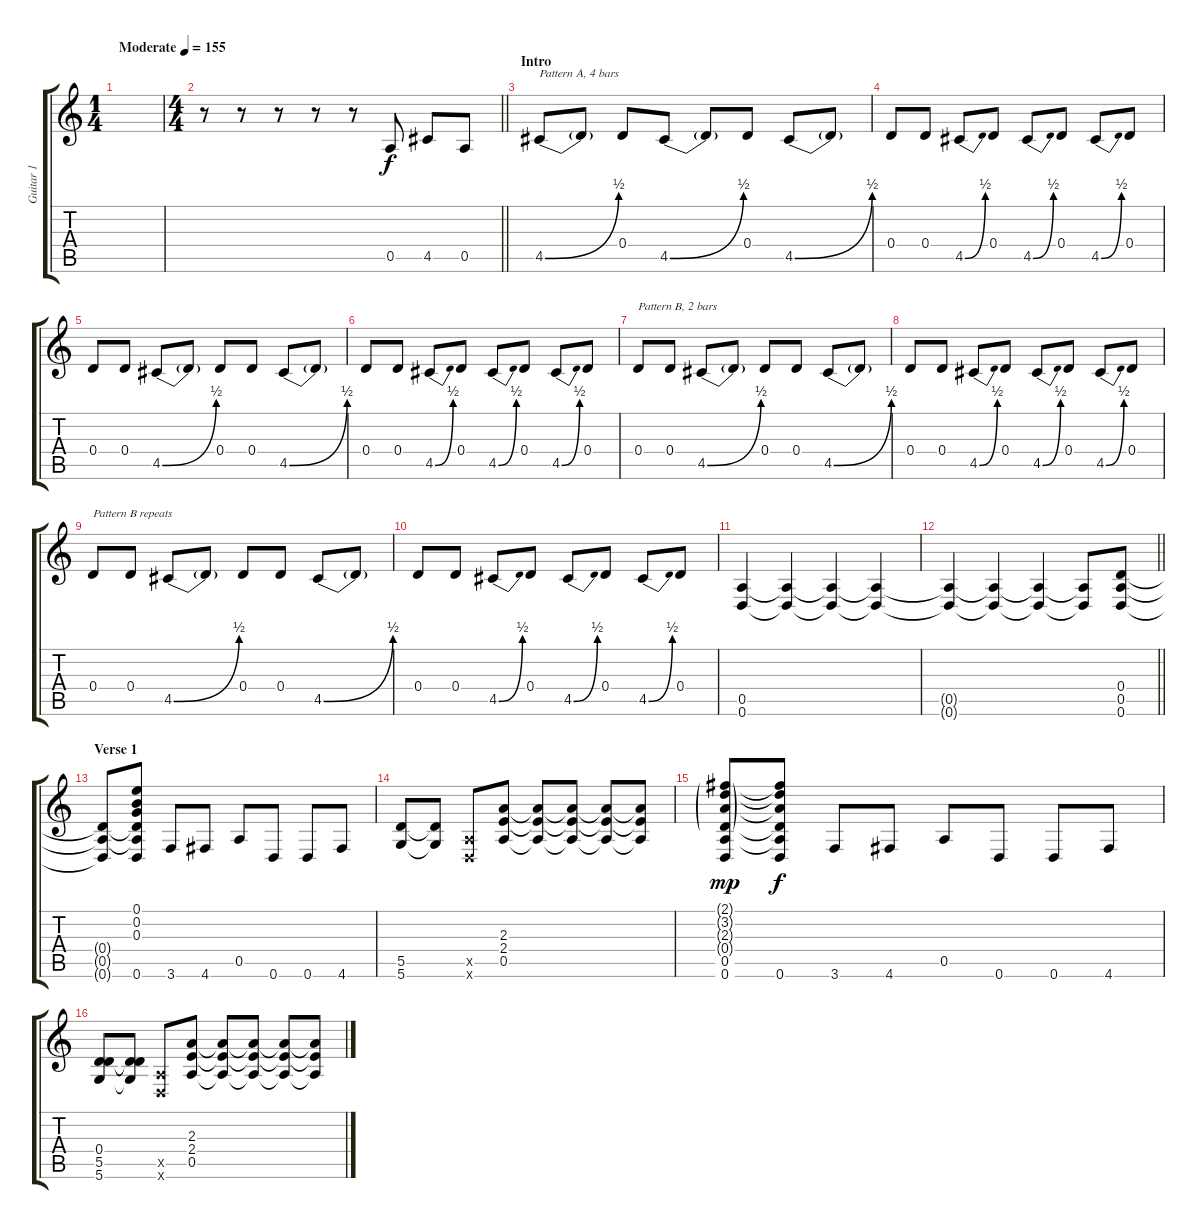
\track ("Guitar 1" "Guitar 1") {instrument overdrivenguitar}
\staff {score tabs}
\tuning (E4 B3 G3 D3 A2 D2) {hide}
\ts (1 4)
\tempo (155 "Moderate")
\clef g2
\ks c
|
\ts (4 4)
\barLineRight lightlight
r.8 r.8 r.8 r.8 r.8 0.5.8 4.5.8 0.5.8 |
\section ("" "Intro")
4.5{be (bend 0 0 60 2)}.8{txt "Pattern A, 4 bars"} 4.5{t}.8 0.4.8 4.5{be (bend 0 0 60 2)}.8 4.5{t}.8 0.4.8 4.5{be (bend 0 0 60 2)}.8 4.5{t}.8 |
0.4.8 0.4.8 4.5{be (bend 0 0 60 2)}.8 0.4.8 4.5{be (bend 0 0 60 2)}.8 0.4.8 4.5{be (bend 0 0 60 2)}.8 0.4.8 |
0.4.8 0.4.8 4.5{be (bend 0 0 60 2)}.8 4.5{t}.8 0.4.8 0.4.8 4.5{be (bend 0 0 60 2)}.8 4.5{t}.8 |
0.4.8 0.4.8 4.5{be (bend 0 0 60 2)}.8 0.4.8 4.5{be (bend 0 0 60 2)}.8 0.4.8 4.5{be (bend 0 0 60 2)}.8 0.4.8 |
0.4.8{txt "Pattern B, 2 bars"} 0.4.8 4.5{be (bend 0 0 60 2)}.8 4.5{t}.8 0.4.8 0.4.8 4.5{be (bend 0 0 60 2)}.8 4.5{t}.8 |
0.4.8 0.4.8 4.5{be (bend 0 0 60 2)}.8 0.4.8 4.5{be (bend 0 0 60 2)}.8 0.4.8 4.5{be (bend 0 0 60 2)}.8 0.4.8 |
0.4.8{txt "Pattern B repeats"} 0.4.8 4.5{be (bend 0 0 60 2)}.8 4.5{t}.8 0.4.8 0.4.8 4.5{be (bend 0 0 60 2)}.8 4.5{t}.8 |
0.4.8 0.4.8 4.5{be (bend 0 0 60 2)}.8 0.4.8 4.5{be (bend 0 0 60 2)}.8 0.4.8 4.5{be (bend 0 0 60 2)}.8 0.4.8 |
(0.5 0.6).4 (0.5{t} 0.6{t}).4 (0.5{t} 0.6{t}).4 (0.5{t} 0.6{t}).4 |
\barLineRight lightlight
(0.5{t} 0.6{t}).4 (0.5{t} 0.6{t}).4 (0.5{t} 0.6{t}).4 (0.5{t} 0.6{t}).8 (0.4 0.5 0.6).8 |
\section ("" "Verse 1")
(0.4{t} 0.5{t} 0.6{t}).8 (0.1 0.2 0.3 0.4{t} 0.5{t} 0.6).8 3.6.8 4.6.8 0.5.8 0.6.8 0.6.8 4.6.8 |
(5.5 5.6).8 (5.5{t} 5.6{t}).8 (0.5{x} 0.6{x}).8 (2.3 2.4 0.5).8 (2.3{t} 2.4{t} 0.5{t}).8 (2.3{t} 2.4{t} 0.5{t}).8 (2.3{t} 2.4{t} 0.5{t}).8 (2.3{t} 2.4{t} 0.5{t}).8 |
(2.1{g} 3.2{g} 2.3{g} 0.4{g} 0.5 0.6).8{dy mp} (2.1{t} 3.2{t} 2.3{t} 0.4{t} 0.5{t} 0.6).8{dy f} 3.6.8 4.6.8 0.5.8 0.6.8 0.6.8 4.6.8 |
(0.4 5.5 5.6).8 (0.4{t} 5.5{t} 5.6{t}).8 (0.5{x} 0.6{x}).8 (2.3 2.4 0.5).8 (2.3{t} 2.4{t} 0.5{t}).8 (2.3{t} 2.4{t} 0.5{t}).8 (2.3{t} 2.4{t} 0.5{t}).8 (2.3{t} 2.4{t} 0.5{t}).8
